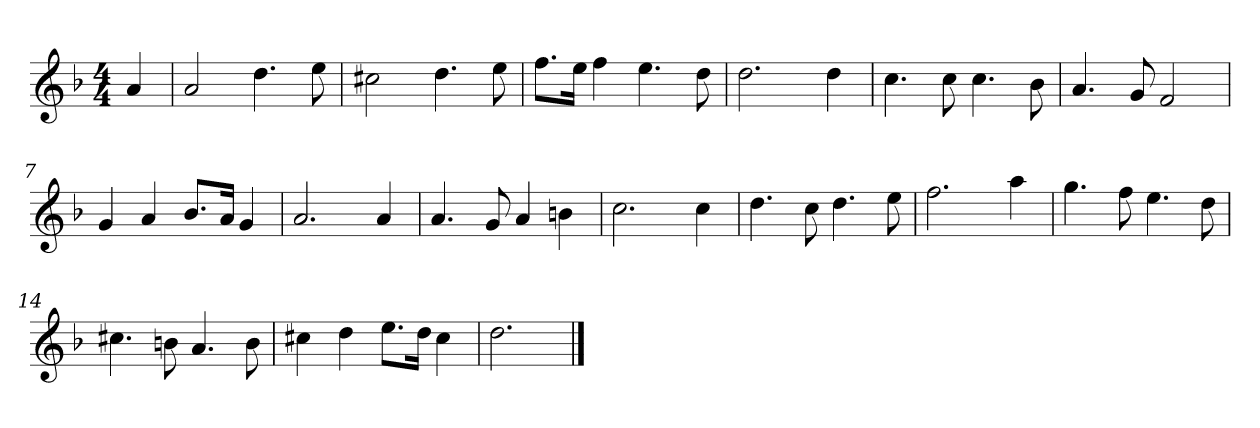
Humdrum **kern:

**kern
*part1
*staff1
*k[b-]
*M4/4
*MM120
=
4a
=1
2a
4.dd
8ee
=2
2cc#X
4.dd
8ee
=3
8.ffL
16eeJk
4ff
4.ee
8dd
=4
2.dd
4dd
=5
4.cc
8cc
4.cc
8b-
=6
4.a
8g
2f
=7
4g
4a
8.b-L
16aJk
4g
=8
2.a
4a
=9
4.a
8g
4a
4bn
=10
2.cc
4cc
=11
4.dd
8cc
4.dd
8ee
=12
2.ff
4aa
=13
4.gg
8ff
4.ee
8dd
=14
4.cc#X
8bn
4.a
8b
=15
4cc#X
4dd
8.eeL
16ddJk
4cc#
=16
2.dd
==
*-
